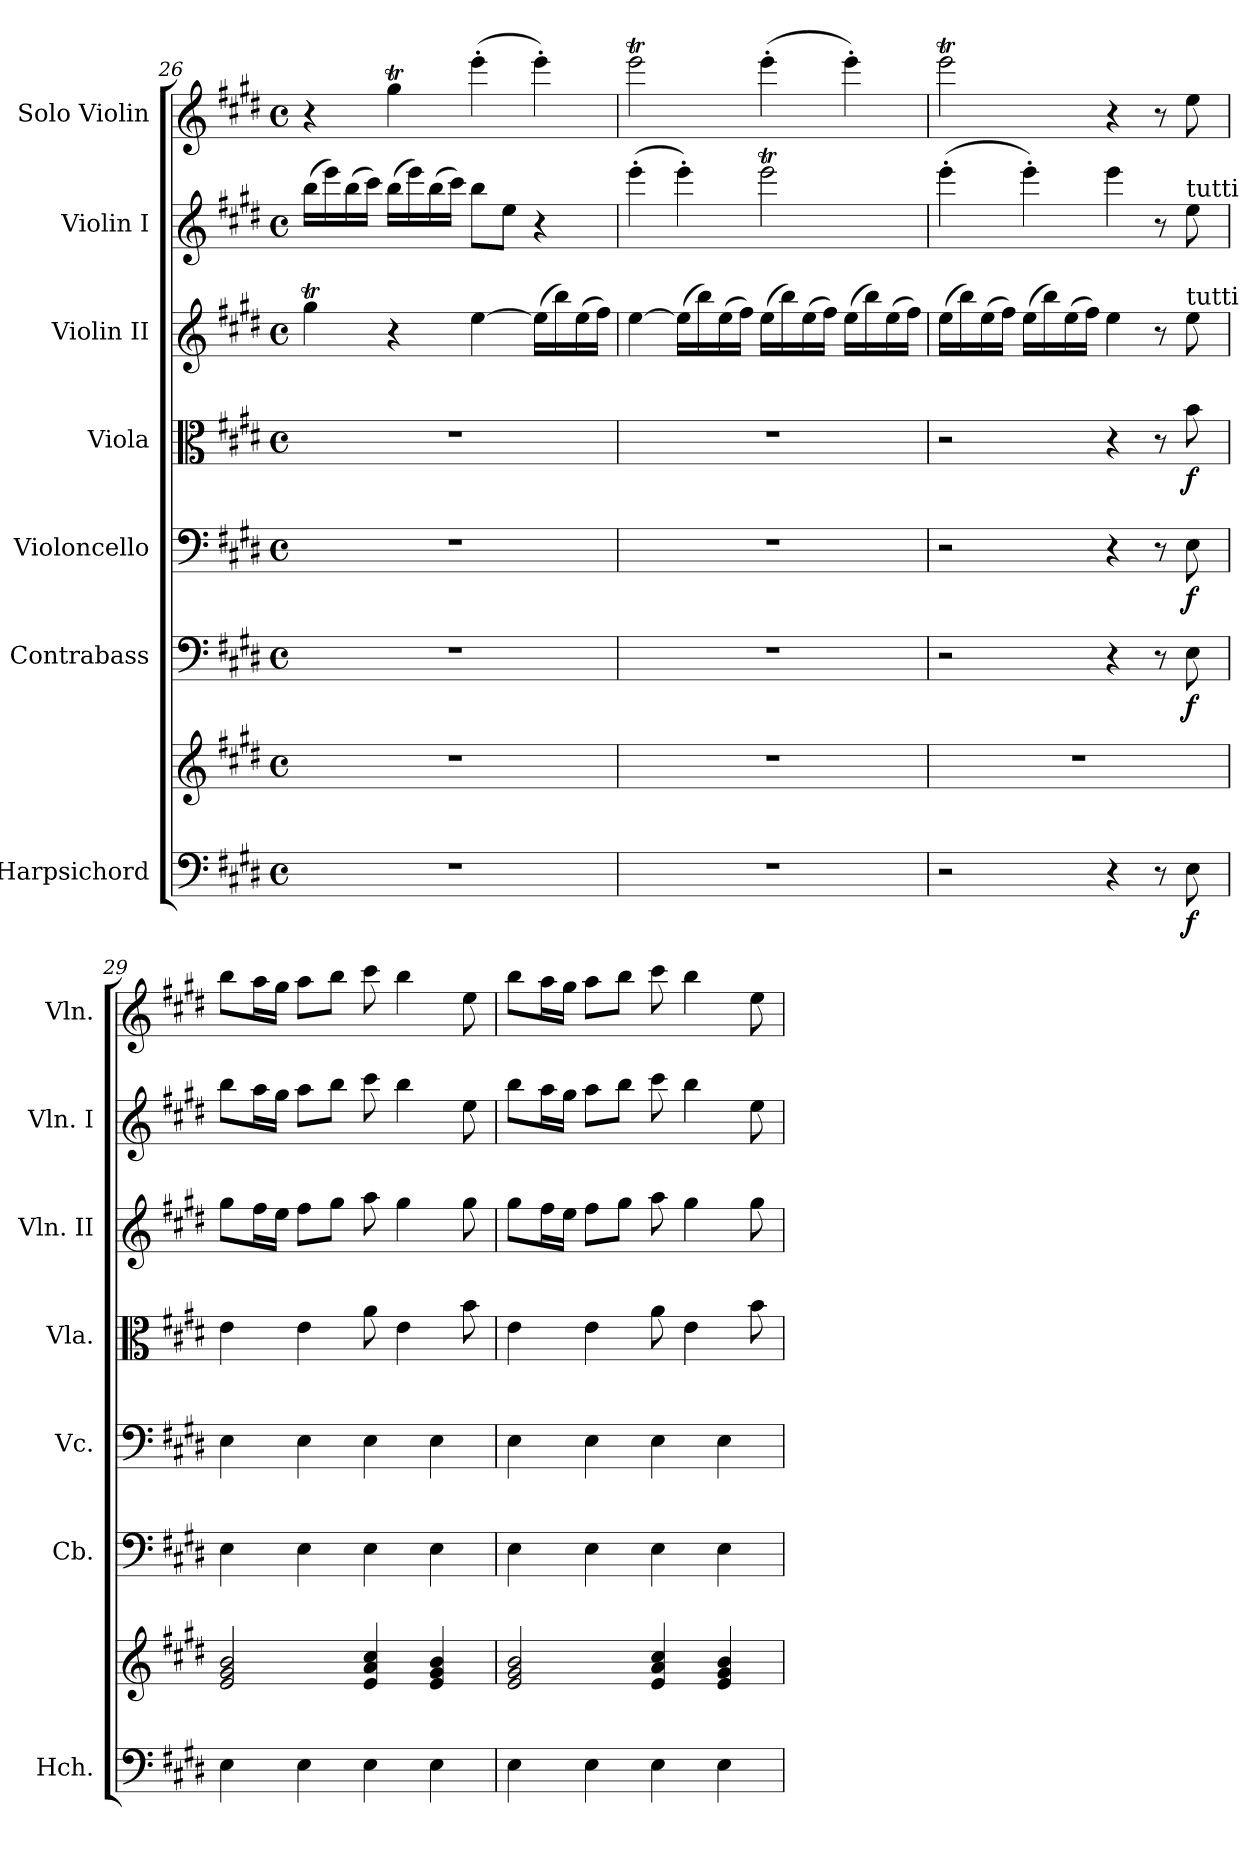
**kern	**kern	**dynam	**kern	**dynam	**kern	**dynam	**kern	**dynam	**kern	**kern	**kern
*part7	*part7	*part7	*part6	*part6	*part5	*part5	*part4	*part4	*part3	*part2	*part1
*staff8	*staff7	*staff7/8	*staff6	*staff6	*staff5	*staff5	*staff4	*staff4	*staff3	*staff2	*staff1
*I"Harpsichord	*	*	*I"Contrabass	*	*I"Violoncello	*	*I"Viola	*	*I"Violin II	*I"Violin I	*I"Solo Violin
*I'Hch.	*	*	*I'Cb.	*	*I'Vc.	*	*I'Vla.	*	*I'Vln. II	*I'Vln. I	*I'Vln.
*clefF4	*clefG2	*	*clefF4	*	*clefF4	*	*clefC3	*	*clefG2	*clefG2	*clefG2
*	*	*	*ITrd7c12	*	*	*	*	*	*	*	*
*k[f#c#g#d#]	*k[f#c#g#d#]	*	*k[f#c#g#d#]	*	*k[f#c#g#d#]	*	*k[f#c#g#d#]	*	*k[f#c#g#d#]	*k[f#c#g#d#]	*k[f#c#g#d#]
*M4/4	*M4/4	*	*M4/4	*	*M4/4	*	*M4/4	*	*M4/4	*M4/4	*M4/4
*met(c)	*met(c)	*	*met(c)	*	*met(c)	*	*met(c)	*	*met(c)	*met(c)	*met(c)
=26	=26	=26	=26	=26	=26	=26	=26	=26	=26	=26	=26
1r	1r	.	1r	.	1r	.	1r	.	4gg#t\	(>16bb\LL	4r
.	.	.	.	.	.	.	.	.	.	16eee\)	.
.	.	.	.	.	.	.	.	.	.	(>16bb\	.
.	.	.	.	.	.	.	.	.	.	16ccc#\JJ)	.
.	.	.	.	.	.	.	.	.	4r	(>16bb\LL	4gg#t\
.	.	.	.	.	.	.	.	.	.	16eee\)	.
.	.	.	.	.	.	.	.	.	.	(>16bb\	.
.	.	.	.	.	.	.	.	.	.	16ccc#\JJ)	.
.	.	.	.	.	.	.	.	.	[4ee\	8bb\L	(>4eee'\
.	.	.	.	.	.	.	.	.	.	8ee\J	.
.	.	.	.	.	.	.	.	.	(>16ee\LL]	4r	4eee'\)
.	.	.	.	.	.	.	.	.	16bb\)	.	.
.	.	.	.	.	.	.	.	.	(>16ee\	.	.
.	.	.	.	.	.	.	.	.	16ff#\JJ)	.	.
!!LO:PB:g=z
=27	=27	=27	=27	=27	=27	=27	=27	=27	=27	=27	=27
1r	1r	.	1r	.	1r	.	1r	.	[4ee\	(>4eee'\	2eeeT\
.	.	.	.	.	.	.	.	.	(>16ee\LL]	4eee'\)	.
.	.	.	.	.	.	.	.	.	16bb\)	.	.
.	.	.	.	.	.	.	.	.	(>16ee\	.	.
.	.	.	.	.	.	.	.	.	16ff#\JJ)	.	.
.	.	.	.	.	.	.	.	.	(>16ee\LL	2eeeT\	(>4eee'\
.	.	.	.	.	.	.	.	.	16bb\)	.	.
.	.	.	.	.	.	.	.	.	(>16ee\	.	.
.	.	.	.	.	.	.	.	.	16ff#\JJ)	.	.
.	.	.	.	.	.	.	.	.	(>16ee\LL	.	4eee'\)
.	.	.	.	.	.	.	.	.	16bb\)	.	.
.	.	.	.	.	.	.	.	.	(>16ee\	.	.
.	.	.	.	.	.	.	.	.	16ff#\JJ)	.	.
=28	=28	=28	=28	=28	=28	=28	=28	=28	=28	=28	=28
2r	1r	.	2r	.	2r	.	2r	.	(>16ee\LL	(>4eee'\	2eeeT\
.	.	.	.	.	.	.	.	.	16bb\)	.	.
.	.	.	.	.	.	.	.	.	(>16ee\	.	.
.	.	.	.	.	.	.	.	.	16ff#\JJ)	.	.
.	.	.	.	.	.	.	.	.	(>16ee\LL	4eee'\)	.
.	.	.	.	.	.	.	.	.	16bb\)	.	.
.	.	.	.	.	.	.	.	.	(>16ee\	.	.
.	.	.	.	.	.	.	.	.	16ff#\JJ)	.	.
4r	.	.	4r	.	4r	.	4r	.	4ee\	4eee\	4r
8r	.	.	8r	.	8r	.	8r	.	8r	8r	8r
!	!	!	!	!	!	!	!	!	!	!LO:TX:a:t=tutti	!
!	!	!	!	!	!	!	!	!	!LO:TX:a:t=tutti	!	!
!	!	!LO:DY:b=2	!	!LO:DY:b	!	!LO:DY:b	!	!LO:DY:b	!	!	!
8E\	.	f	8EE\	f	8E\	f	8b\	f	8ee\	8ee\	8ee\
=29	=29	=29	=29	=29	=29	=29	=29	=29	=29	=29	=29
4E\	2e/ 2g#/ 2b/	.	4EE\	.	4E\	.	4e\	.	8gg#\L	8bb\L	8bb\L
.	.	.	.	.	.	.	.	.	16ff#\L	16aa\L	16aa\L
.	.	.	.	.	.	.	.	.	16ee\JJ	16gg#\JJ	16gg#\JJ
4E\	.	.	4EE\	.	4E\	.	4e\	.	8ff#\L	8aa\L	8aa\L
.	.	.	.	.	.	.	.	.	8gg#\J	8bb\J	8bb\J
4E\	4e/ 4a/ 4cc#/	.	4EE\	.	4E\	.	8a\	.	8aa\	8ccc#\	8ccc#\
.	.	.	.	.	.	.	4e\	.	4gg#\	4bb\	4bb\
4E\	4e/ 4g#/ 4b/	.	4EE\	.	4E\	.	.	.	.	.	.
.	.	.	.	.	.	.	8b\	.	8gg#\	8ee\	8ee\
!!LO:PB:g=z
=30	=30	=30	=30	=30	=30	=30	=30	=30	=30	=30	=30
4E\	2e/ 2g#/ 2b/	.	4EE\	.	4E\	.	4e\	.	8gg#\L	8bb\L	8bb\L
.	.	.	.	.	.	.	.	.	16ff#\L	16aa\L	16aa\L
.	.	.	.	.	.	.	.	.	16ee\JJ	16gg#\JJ	16gg#\JJ
4E\	.	.	4EE\	.	4E\	.	4e\	.	8ff#\L	8aa\L	8aa\L
.	.	.	.	.	.	.	.	.	8gg#\J	8bb\J	8bb\J
4E\	4e/ 4a/ 4cc#/	.	4EE\	.	4E\	.	8a\	.	8aa\	8ccc#\	8ccc#\
.	.	.	.	.	.	.	4e\	.	4gg#\	4bb\	4bb\
4E\	4e/ 4g#/ 4b/	.	4EE\	.	4E\	.	.	.	.	.	.
.	.	.	.	.	.	.	8b\	.	8gg#\	8ee\	8ee\
=	=	=	=	=	=	=	=	=	=	=	=
*-	*-	*-	*-	*-	*-	*-	*-	*-	*-	*-	*-
